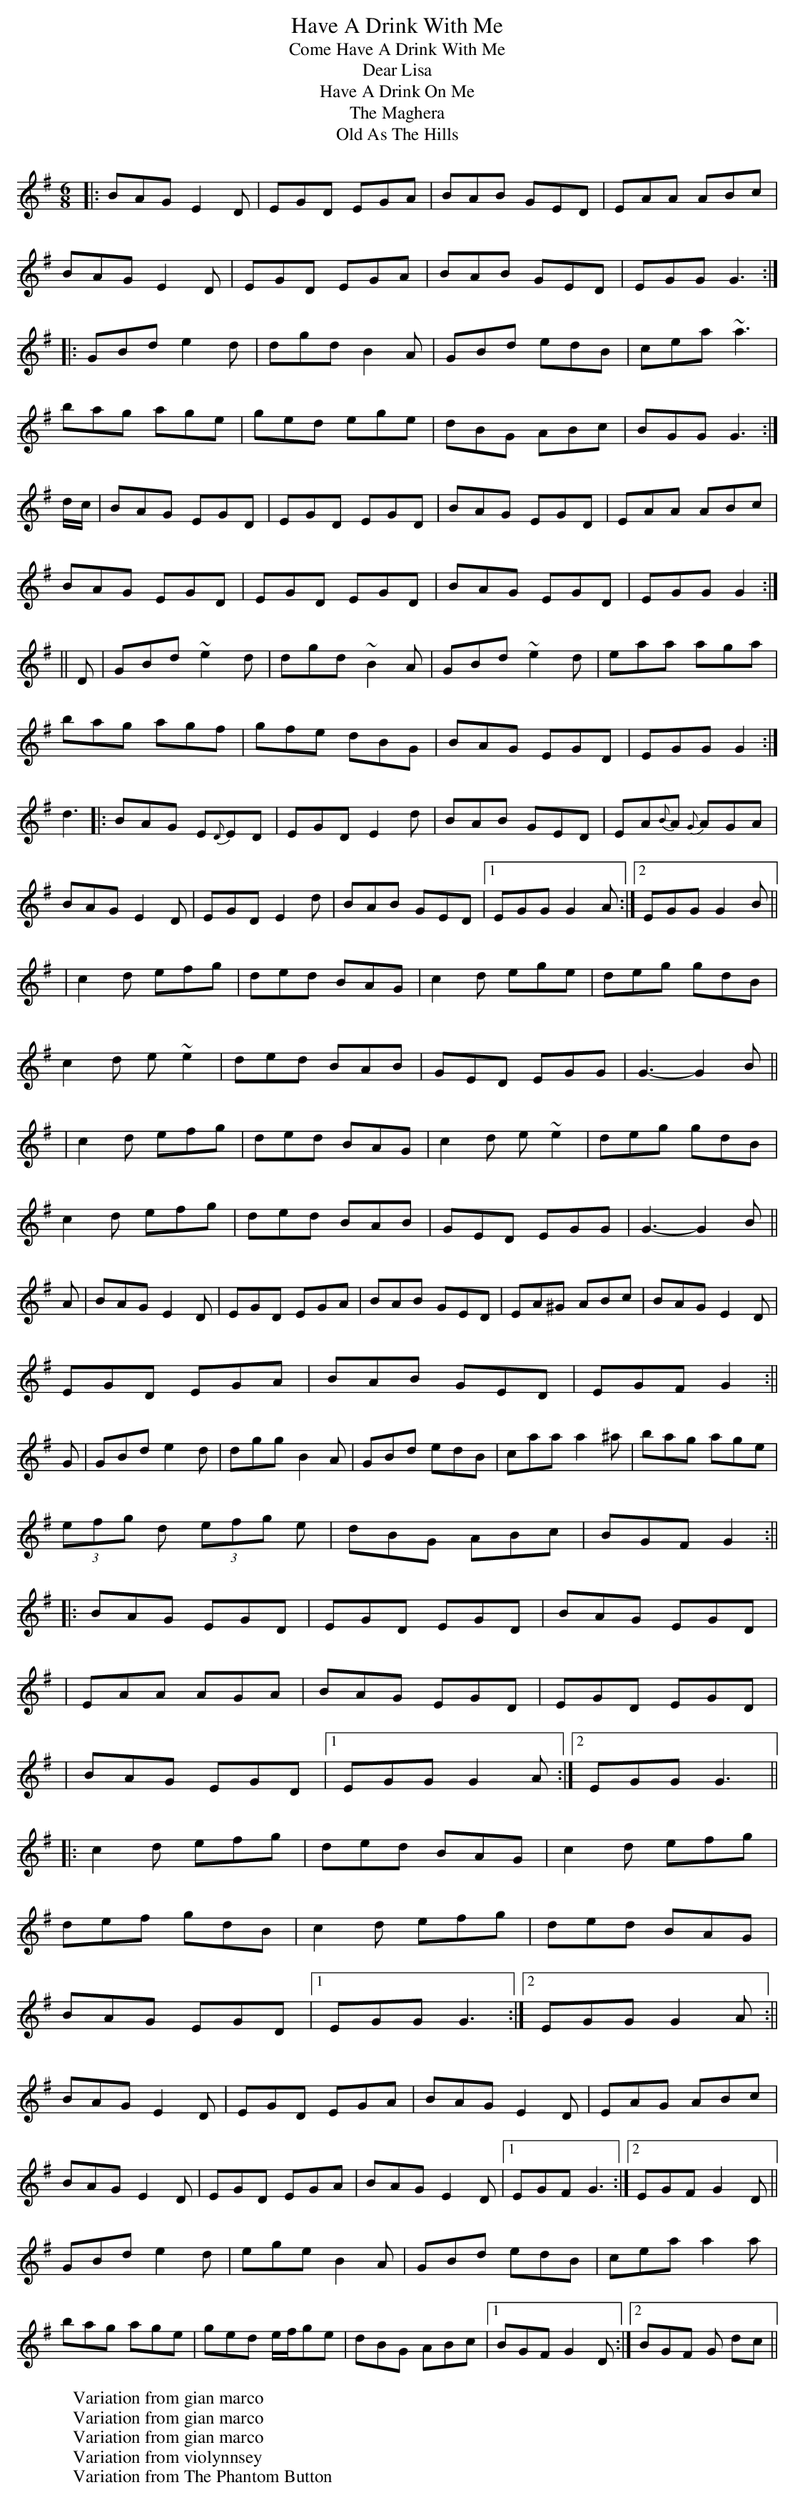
X:1
T:Have A Drink With Me
T:Come Have A Drink With Me
T:Dear Lisa
T:Have A Drink On Me
T:Maghera, The
T:Old As The Hills
M:6/8
L:1/8
K:Emin
|:BAG E2D|EGD EGA|BAB GED|EAA ABc|
BAG E2D|EGD EGA|BAB GED|EGG G3:|
|:GBd e2d|dgd B2A|GBd edB|cea ~a3|
bag age|ged ege|dBG ABc|BGG G3:|
W:Variation from gian marco
K:G
d/c/|BAG EGD|EGD EGD|BAG EGD|EAA ABc|
BAG EGD|EGD EGD|BAG EGD|EGG G2:|
||D|GBd ~e2 d|dgd ~B2 A|GBd ~e2 d|eaa aga|
bag agf|gfe dBG|BAG EGD|EGG G2:|
W:Variation from gian marco
K:G
d3|:BAG E{D}ED| EGD E2d| BAB GED| EA{B}A {G}AGA|
BAG E2D| EGD E2d|BAB GED|1 EGG G2A:|2 EGG G2B||
|c2d efg|ded BAG|c2d ege|deg gdB|
 c2d e~e2|ded BAB|GED EGG |G3-G2B||
|c2d efg|ded BAG|c2d e~e2|deg gdB|
 c2d efg|ded BAB|GED EGG |G3-G2B||
W:Variation from gian marco
K:Em
A | BAG E2 D | EGD EGA | BAB GED | EA^G ABc | BAG E2 D |
EGD EGA | BAB GED | EGF G2  :||
G | GBd e2 d | dgg B2 A | GBd edB | caa a2^a  | bag age |
(3efg d (3efg e | dBG ABc | BGF G2 :||
W:Variation from violynnsey
K: Gmaj
|: BAG EGD | EGD EGD | BAG EGD |
|EAA AGA | BAG EGD | EGD EGD |
| BAG EGD |1 EGG G2A:|2 EGG G3||
|:c2d efg | ded BAG | c2d efg |
def gdB |c2d efg | ded BAG |
BAG EGD |1 EGG G3 :|2 EGG G2A :||
W:Variation from The Phantom Button
K:Em
BAG E2 D | EGD EGA | BAG E2 D | EAG ABc |
BAG E2 D | EGD EGA | BAG E2 D |1 EGF G3 :|2 EGF G2 D ||
GBd e2 d | ege B2 A | GBd edB | cea a2a |
bag age | ged e/f/ge | dBG ABc |1 BGF G2D :|2 BGF G dc ||
